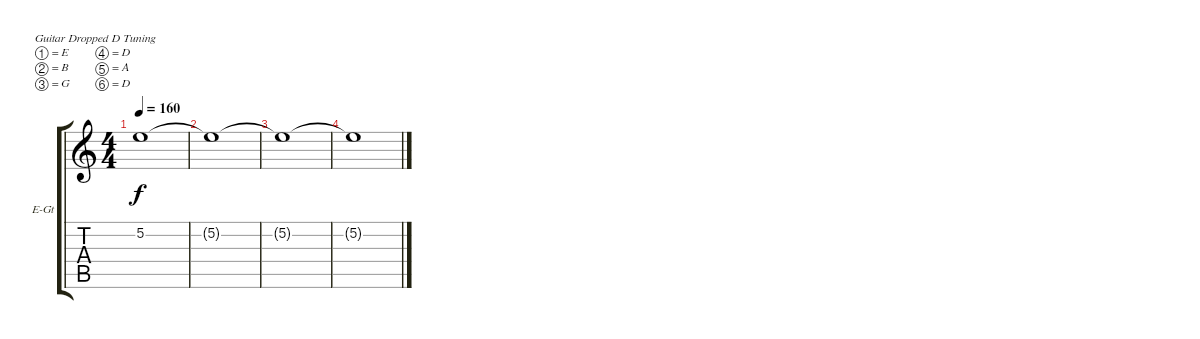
\bracketExtendMode groupsimilarinstruments
\firstSystemTrackNameOrientation horizontal
\otherSystemsTrackNameOrientation horizontal
\track ("(Fill Guitar)" "E-Gt") {instrument distortionguitar}
\staff {score tabs}
\tuning (E4 B3 G3 D3 A2 D2)
\ts (4 4)
\tempo 160
\clef g2
\ks c
5.2.1{dy f} |
5.2{t}.1 |
5.2{t}.1 |
5.2{t}.1
